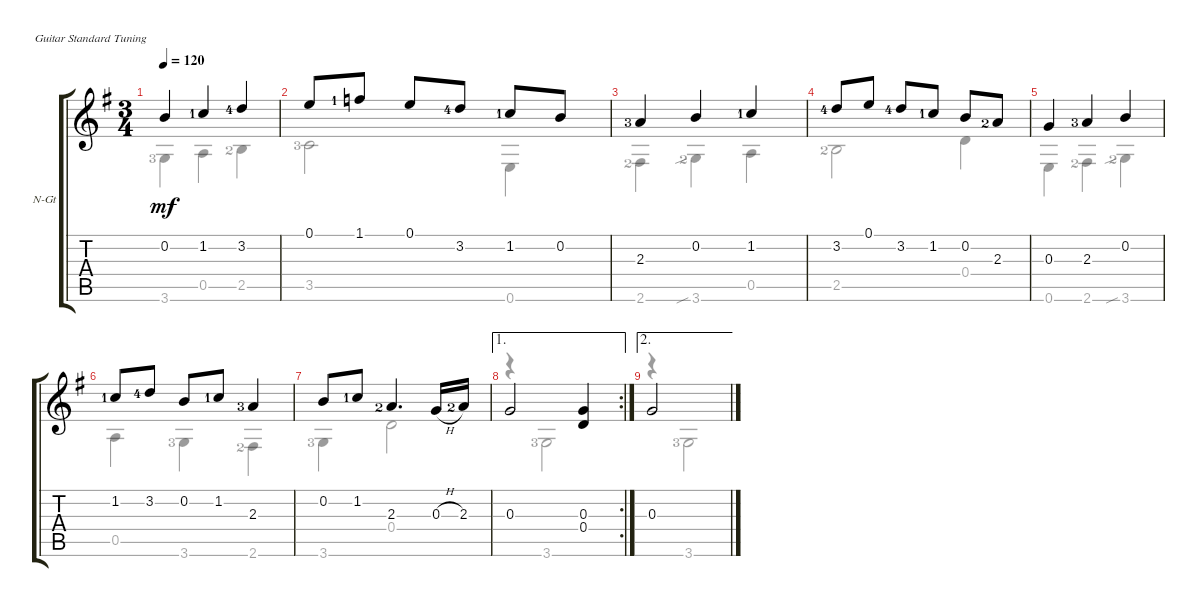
\bracketExtendMode groupsimilarinstruments
\firstSystemTrackNameOrientation horizontal
\otherSystemsTrackNameOrientation horizontal
\track ("Lute" "N-Gt") {instrument acousticguitarnylon}
\staff {score tabs}
\tuning (E4 B3 G3 D3 A2 E2)
\voice
\ts (3 4)
\tempo 120
\clef g2
\ks eminor
0.2.4{dy mf} 1.2{lf 2}.4 3.2{lf 5}.4 |
0.1.8 1.1{lf 2}.8 0.1.8 3.2{lf 5}.8 1.2{lf 2}.8 0.2.8 |
2.3{lf 4}.4 0.2.4 1.2{lf 2}.4 |
3.2{lf 5}.8 0.1.8 3.2{lf 5}.8 1.2{lf 2}.8 0.2.8 2.3{lf 3}.8 |
0.3.4 2.3{lf 4}.4 0.2.4 |
1.2{lf 2}.8 3.2{lf 5}.8 0.2.8 1.2{lf 2}.8 2.3{lf 4}.4 |
0.2.8 1.2{lf 2}.8 2.3{lf 3}.4{d} 0.3{h}.16 2.3{lf 3}.16 |
\ae 1
\rc 2
0.3.2 (0.3 0.4).4 |
\ae 2
0.3.2
\voice
\clef g2
\ottava regular
\simile none
\ks eminor
3.6{lf 4}.4{dy mf} 0.5.4 2.5{lf 3}.4 |
3.5{lf 4}.2 0.6.4 |
2.6{lf 3}.4 3.6{sib lf 3}.4 0.5.4 |
2.5{lf 3}.2 0.4.4 |
0.6.4 2.6{lf 3}.4 3.6{sib lf 3}.4 |
0.5.4 3.6{lf 4}.4 2.6{lf 3}.4 |
3.6{lf 4}.4 0.4.2 |
r.4 3.6{lf 4}.2 |
r.4 3.6{lf 4}.2
